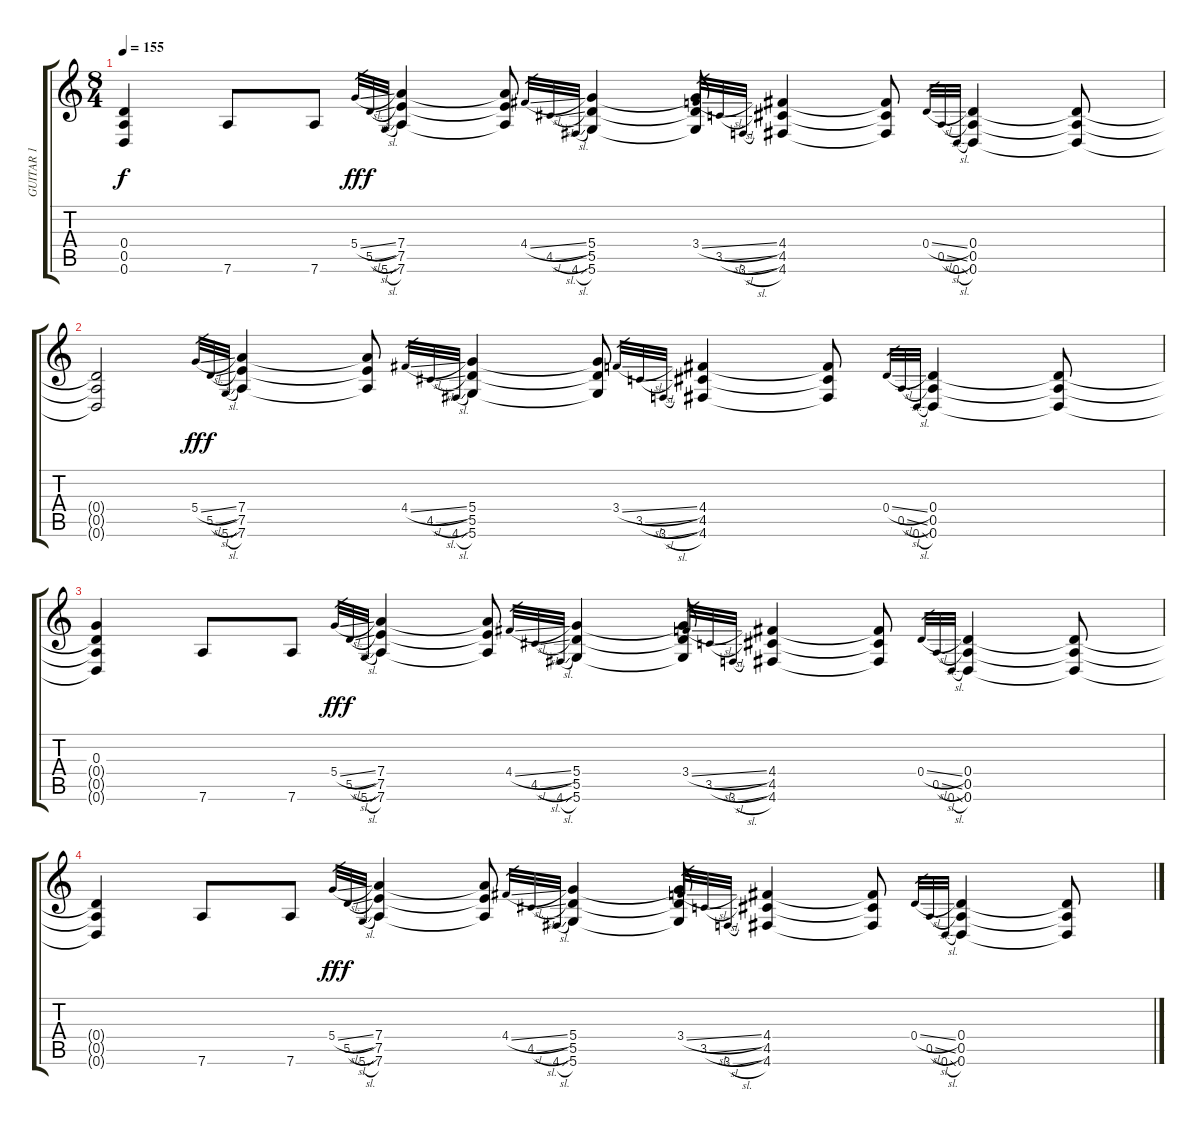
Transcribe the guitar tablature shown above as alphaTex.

\track ("GUITAR 1" "GUITAR 1") {instrument electricguitarjazz}
\staff {score tabs}
\tuning (E4 B3 G3 D3 A2 D2) {hide}
\ts (8 4)
\tempo 155
\clef g2
\ks c
(0.4{t} 0.5{t} 0.6{t}).4{dy f} 7.6.8 7.6.8 5.4{sl}.32{gr dy ff} 5.5{sl}.32{gr dy f} 5.6{sl}.32{gr} (7.4 7.5 7.6).4 (7.4{t} 7.5{t} 7.6{t}).8 4.4{sl}.32{gr} 4.5{sl}.32{gr} 4.6{sl}.32{gr} (5.4 5.5 5.6).4 (5.4{t} 5.5{t} 5.6{t}).8 3.4{sl}.32{gr} 3.5{sl}.32{gr} 3.6{sl}.32{gr} (4.4 4.5 4.6).4 (4.4{t} 4.5{t} 4.6{t}).8 0.4{sl}.32{gr} 0.5{sl}.32{gr} 0.6{sl}.32{gr} (0.4 0.5 0.6).4 (0.4{t} 0.5{t} 0.6{t}).8 |
(0.4{t} 0.5{t} 0.6{t}).2 5.4{sl}.32{gr dy ff} 5.5{sl}.32{gr dy f} 5.6{sl}.32{gr} (7.4 7.5 7.6).4 (7.4{t} 7.5{t} 7.6{t}).8 4.4{sl}.32{gr} 4.5{sl}.32{gr} 4.6{sl}.32{gr} (5.4 5.5 5.6).4 (5.4{t} 5.5{t} 5.6{t}).8 3.4{sl}.32{gr} 3.5{sl}.32{gr} 3.6{sl}.32{gr} (4.4 4.5 4.6).4 (4.4{t} 4.5{t} 4.6{t}).8 0.4{sl}.32{gr} 0.5{sl}.32{gr} 0.6{sl}.32{gr} (0.4 0.5 0.6).4 (0.4{t} 0.5{t} 0.6{t}).8 |
(0.3{t} 0.4{t} 0.5{t} 0.6{t}).4 7.6.8 7.6.8 5.4{sl}.32{gr dy ff} 5.5{sl}.32{gr dy f} 5.6{sl}.32{gr} (7.4 7.5 7.6).4 (7.4{t} 7.5{t} 7.6{t}).8 4.4{sl}.32{gr} 4.5{sl}.32{gr} 4.6{sl}.32{gr} (5.4 5.5 5.6).4 (5.4{t} 5.5{t} 5.6{t}).8 3.4{sl}.32{gr} 3.5{sl}.32{gr} 3.6{sl}.32{gr} (4.4 4.5 4.6).4 (4.4{t} 4.5{t} 4.6{t}).8 0.4{sl}.32{gr} 0.5{sl}.32{gr} 0.6{sl}.32{gr} (0.4 0.5 0.6).4 (0.4{t} 0.5{t} 0.6{t}).8 |
(0.4{t} 0.5{t} 0.6{t}).4 7.6.8 7.6.8 5.4{sl}.32{gr dy ff} 5.5{sl}.32{gr dy f} 5.6{sl}.32{gr} (7.4 7.5 7.6).4 (7.4{t} 7.5{t} 7.6{t}).8 4.4{sl}.32{gr} 4.5{sl}.32{gr} 4.6{sl}.32{gr} (5.4 5.5 5.6).4 (5.4{t} 5.5{t} 5.6{t}).8 3.4{sl}.32{gr} 3.5{sl}.32{gr} 3.6{sl}.32{gr} (4.4 4.5 4.6).4 (4.4{t} 4.5{t} 4.6{t}).8 0.4{sl}.32{gr} 0.5{sl}.32{gr} 0.6{sl}.32{gr} (0.4 0.5 0.6).4 (0.4{t} 0.5{t} 0.6{t}).8
